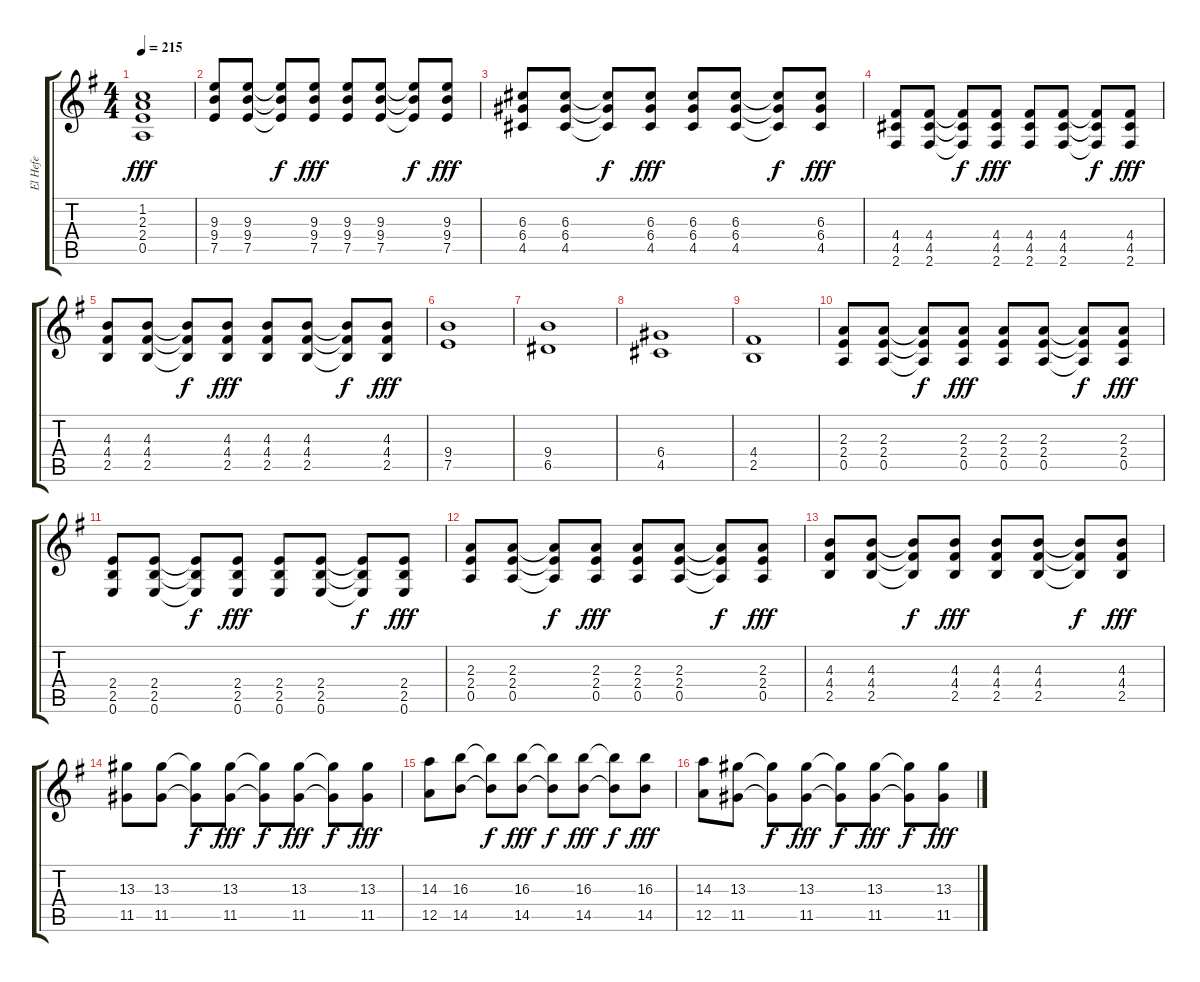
\track ("El Hefe" "El Hefe") {instrument overdrivenguitar}
\staff {score tabs}
\tuning (E4 B3 G3 D3 A2 E2) {hide}
\ts (4 4)
\tempo 215
\clef g2
\ks eminor
(1.2 2.3 2.4 0.5).1{dy fff} |
(9.3 9.4 7.5).8 (9.3 9.4 7.5).8 (9.3{t} 9.4{t} 7.5{t}).8{dy f} (9.3 9.4 7.5).8{dy fff} (9.3 9.4 7.5).8 (9.3 9.4 7.5).8 (9.3{t} 9.4{t} 7.5{t}).8{dy f} (9.3 9.4 7.5).8{dy fff} |
(6.3 6.4 4.5).8 (6.3 6.4 4.5).8 (6.3{t} 6.4{t} 4.5{t}).8{dy f} (6.3 6.4 4.5).8{dy fff} (6.3 6.4 4.5).8 (6.3 6.4 4.5).8 (6.3{t} 6.4{t} 4.5{t}).8{dy f} (6.3 6.4 4.5).8{dy fff} |
(4.4 4.5 2.6).8 (4.4 4.5 2.6).8 (4.4{t} 4.5{t} 2.6{t}).8{dy f} (4.4 4.5 2.6).8{dy fff} (4.4 4.5 2.6).8 (4.4 4.5 2.6).8 (4.4{t} 4.5{t} 2.6{t}).8{dy f} (4.4 4.5 2.6).8{dy fff} |
(4.3 4.4 2.5).8 (4.3 4.4 2.5).8 (4.3{t} 4.4{t} 2.5{t}).8{dy f} (4.3 4.4 2.5).8{dy fff} (4.3 4.4 2.5).8 (4.3 4.4 2.5).8 (4.3{t} 4.4{t} 2.5{t}).8{dy f} (4.3 4.4 2.5).8{dy fff} |
(9.4 7.5).1 |
(9.4 6.5).1 |
(6.4 4.5).1 |
(4.4 2.5).1 |
(2.3 2.4 0.5).8 (2.3 2.4 0.5).8 (2.3{t} 2.4{t} 0.5{t}).8{dy f} (2.3 2.4 0.5).8{dy fff} (2.3 2.4 0.5).8 (2.3 2.4 0.5).8 (2.3{t} 2.4{t} 0.5{t}).8{dy f} (2.3 2.4 0.5).8{dy fff} |
(2.4 2.5 0.6).8 (2.4 2.5 0.6).8 (2.4{t} 2.5{t} 0.6{t}).8{dy f} (2.4 2.5 0.6).8{dy fff} (2.4 2.5 0.6).8 (2.4 2.5 0.6).8 (2.4{t} 2.5{t} 0.6{t}).8{dy f} (2.4 2.5 0.6).8{dy fff} |
(2.3 2.4 0.5).8 (2.3 2.4 0.5).8 (2.3{t} 2.4{t} 0.5{t}).8{dy f} (2.3 2.4 0.5).8{dy fff} (2.3 2.4 0.5).8 (2.3 2.4 0.5).8 (2.3{t} 2.4{t} 0.5{t}).8{dy f} (2.3 2.4 0.5).8{dy fff} |
(4.3 4.4 2.5).8 (4.3 4.4 2.5).8 (4.3{t} 4.4{t} 2.5{t}).8{dy f} (4.3 4.4 2.5).8{dy fff} (4.3 4.4 2.5).8 (4.3 4.4 2.5).8 (4.3{t} 4.4{t} 2.5{t}).8{dy f} (4.3 4.4 2.5).8{dy fff} |
(13.3 11.5).8 (13.3 11.5).8 (13.3{t} 11.5{t}).8{dy f} (13.3 11.5).8{dy fff} (13.3{t} 11.5{t}).8{dy f} (13.3 11.5).8{dy fff} (13.3{t} 11.5{t}).8{dy f} (13.3 11.5).8{dy fff} |
(14.3 12.5).8 (16.3 14.5).8 (16.3{t} 14.5{t}).8{dy f} (16.3 14.5).8{dy fff} (16.3{t} 14.5{t}).8{dy f} (16.3 14.5).8{dy fff} (16.3{t} 14.5{t}).8{dy f} (16.3 14.5).8{dy fff} |
(14.3 12.5).8 (13.3 11.5).8 (13.3{t} 11.5{t}).8{dy f} (13.3 11.5).8{dy fff} (13.3{t} 11.5{t}).8{dy f} (13.3 11.5).8{dy fff} (13.3{t} 11.5{t}).8{dy f} (13.3 11.5).8{dy fff}
